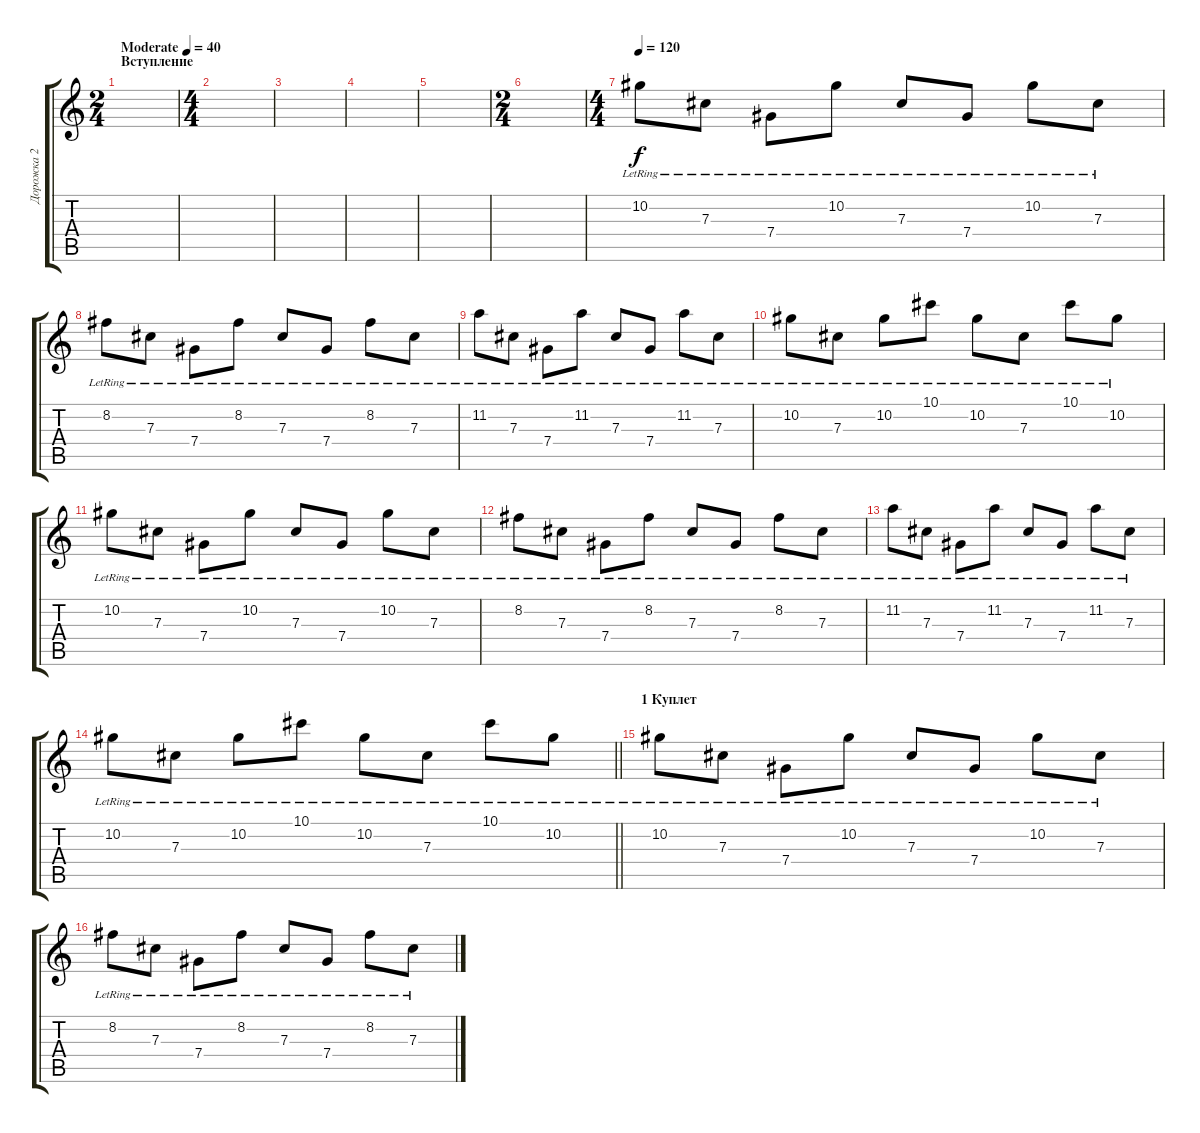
\track ("Дорожка 2" "Дорожка 2") {instrument acousticguitarsteel}
\staff {score tabs}
\tuning (Eb4 Bb3 Gb3 Db3 Ab2 Eb2) {hide}
\ts (2 4)
\section ("" "Вступление")
\tempo (40 "Moderate")
\clef g2
\ks c
|
\ts (4 4)
|
|
|
|
\ts (2 4)
|
\ts (4 4)
\tempo 120
10.2{lr}.8 7.3{lr}.8 7.4{lr}.8 10.2{lr}.8 7.3{lr}.8 7.4{lr}.8 10.2{lr}.8 7.3{lr}.8 |
8.2{lr}.8 7.3{lr}.8 7.4{lr}.8 8.2{lr}.8 7.3{lr}.8 7.4{lr}.8 8.2{lr}.8 7.3{lr}.8 |
11.2{lr}.8 7.3{lr}.8 7.4{lr}.8 11.2{lr}.8 7.3{lr}.8 7.4{lr}.8 11.2{lr}.8 7.3{lr}.8 |
10.2{lr}.8 7.3{lr}.8 10.2{lr}.8 10.1{lr}.8 10.2{lr}.8 7.3{lr}.8 10.1{lr}.8 10.2{lr}.8 |
10.2{lr}.8 7.3{lr}.8 7.4{lr}.8 10.2{lr}.8 7.3{lr}.8 7.4{lr}.8 10.2{lr}.8 7.3{lr}.8 |
8.2{lr}.8 7.3{lr}.8 7.4{lr}.8 8.2{lr}.8 7.3{lr}.8 7.4{lr}.8 8.2{lr}.8 7.3{lr}.8 |
11.2{lr}.8 7.3{lr}.8 7.4{lr}.8 11.2{lr}.8 7.3{lr}.8 7.4{lr}.8 11.2{lr}.8 7.3{lr}.8 |
\barLineRight lightlight
10.2{lr}.8 7.3{lr}.8 10.2{lr}.8 10.1{lr}.8 10.2{lr}.8 7.3{lr}.8 10.1{lr}.8 10.2{lr}.8 |
\section ("" "1 Куплет")
10.2{lr}.8 7.3{lr}.8 7.4{lr}.8 10.2{lr}.8 7.3{lr}.8 7.4{lr}.8 10.2{lr}.8 7.3{lr}.8 |
8.2{lr}.8 7.3{lr}.8 7.4{lr}.8 8.2{lr}.8 7.3{lr}.8 7.4{lr}.8 8.2{lr}.8 7.3{lr}.8
